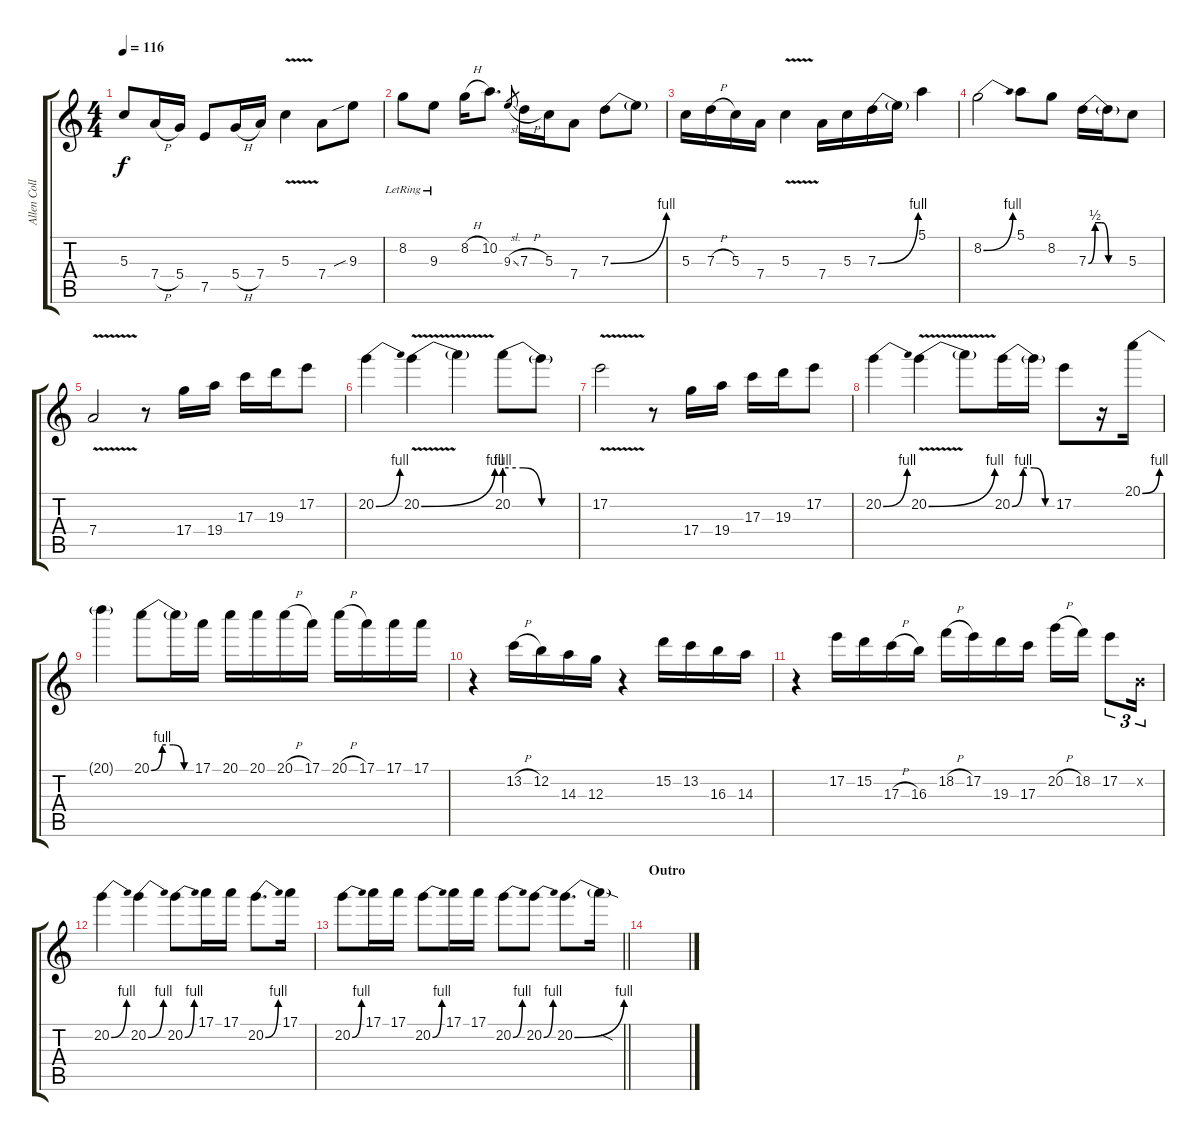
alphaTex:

\track ("Allen Collins - Solos I" "Allen Coll") {instrument overdrivenguitar}
\staff {score tabs}
\tuning (E4 B3 G3 D3 A2 E2) {hide}
\ts (4 4)
\tempo 116
\clef g2
\ks c
5.3{t}.8{dy f} 7.4{h}.16 5.4.16 7.5.8 5.4{h}.16 7.4.16 5.3{v}.4 7.4.8 9.3{sib}.8 |
8.2{lr}.8 9.3{lr}.8 8.2{h}.16 10.2.8{d} 9.3{sl}.8{gr} 7.3{h}.16 5.3.16 7.4.8 7.3{be (bend 0 0 60 4)}.8 7.3{t}.8 |
5.3.16 7.3{h}.16 5.3.16 7.4.16 5.3{v}.4 7.4.16 5.3.16 7.3{be (bend 0 0 60 4)}.16 7.3{t}.16 5.1.4 |
8.2{be (bend 0 0 60 4)}.2 5.1.8 8.2.8 7.3{be (custom 0 0 10 2 20 2 30 0 60 0)}.16 7.3{t}.16 5.3.8 |
7.4{v}.2 r.8 17.4.16 19.4.16 17.3.16 19.3.16 17.2.8 |
20.2{be (bend 0 0 60 4)}.4 20.2{be (bend 0 0 60 4) v}.4 20.2{t}.4 20.2{be (custom 0 4 15 4 30 0 60 0)}.8 20.2{t}.8 |
17.2{v}.2 r.8 17.4.16 19.4.16 17.3.16 19.3.16 17.2.8 |
20.2{be (bend 0 0 60 4)}.4 20.2{be (bend 0 0 60 4) v}.4 20.2{t}.8 20.2{be (custom 0 0 15 4 30 4 45 0 60 0)}.16 20.2{t}.16 17.2.8 r.16 20.1{be (bend 0 0 60 4)}.16 |
20.1{t}.4 20.1{be (custom 0 0 15 4 30 4 45 0 60 0)}.8 20.1{t}.16 17.1.16 20.1.16 20.1.16 20.1{h}.16 17.1.16 20.1{h}.16 17.1.16 17.1.16 17.1.16 |
r.4 13.2{h}.16 12.2.16 14.3.16 12.3.16 r.4 15.2.16 13.2.16 16.3.16 14.3.16 |
r.4 17.2.16 15.2.16 17.3{h}.16 16.3.16 18.2{h}.16 17.2.16 19.3.16 17.3.16 20.2{h}.16 18.2.16 17.2.8{tu (3 2)} 0.2{x}.16{tu (3 2)} |
20.2{be (bend 0 0 60 4)}.4 20.2{be (bend 0 0 60 4)}.4 20.2{be (bend 0 0 60 4)}.8 17.1.16 17.1.16 20.2{be (bend 0 0 60 4)}.8{d} 17.1.16 |
\barLineRight lightlight
20.2{be (bend 0 0 60 4)}.8 17.1.16 17.1.16 20.2{be (bend 0 0 60 4)}.8 17.1.16 17.1.16 20.2{be (bend 0 0 60 4)}.8 20.2{be (bend 0 0 60 4)}.8 20.2{be (bend 0 0 60 4)}.8{d} 20.2{sod t}.16 |
\section ("" "Outro")
